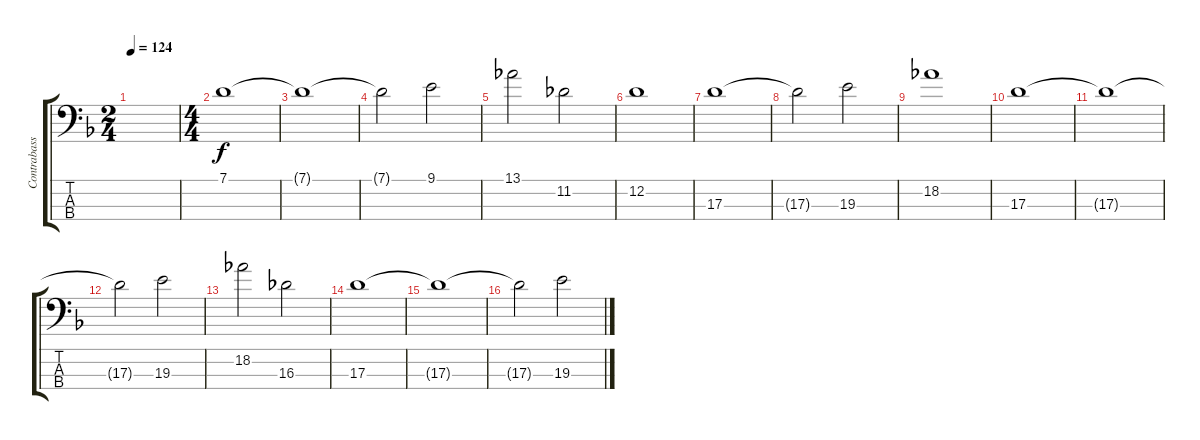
\track ("Contrabass" "Contrabass") {instrument contrabass}
\staff {score tabs}
\tuning (G2 D2 A1 E1) {hide}
\ts (2 4)
\tempo 124
\clef f4
\ks dminor
|
\ts (4 4)
7.1.1 |
7.1{t}.1 |
7.1{t}.2 9.1.2 |
13.1.2 11.2.2 |
12.2.1 |
17.3.1 |
17.3{t}.2 19.3.2 |
18.2.1 |
17.3.1 |
17.3{t}.1 |
17.3{t}.2 19.3.2 |
18.2.2 16.3.2 |
17.3.1 |
17.3{t}.1 |
17.3{t}.2 19.3.2
